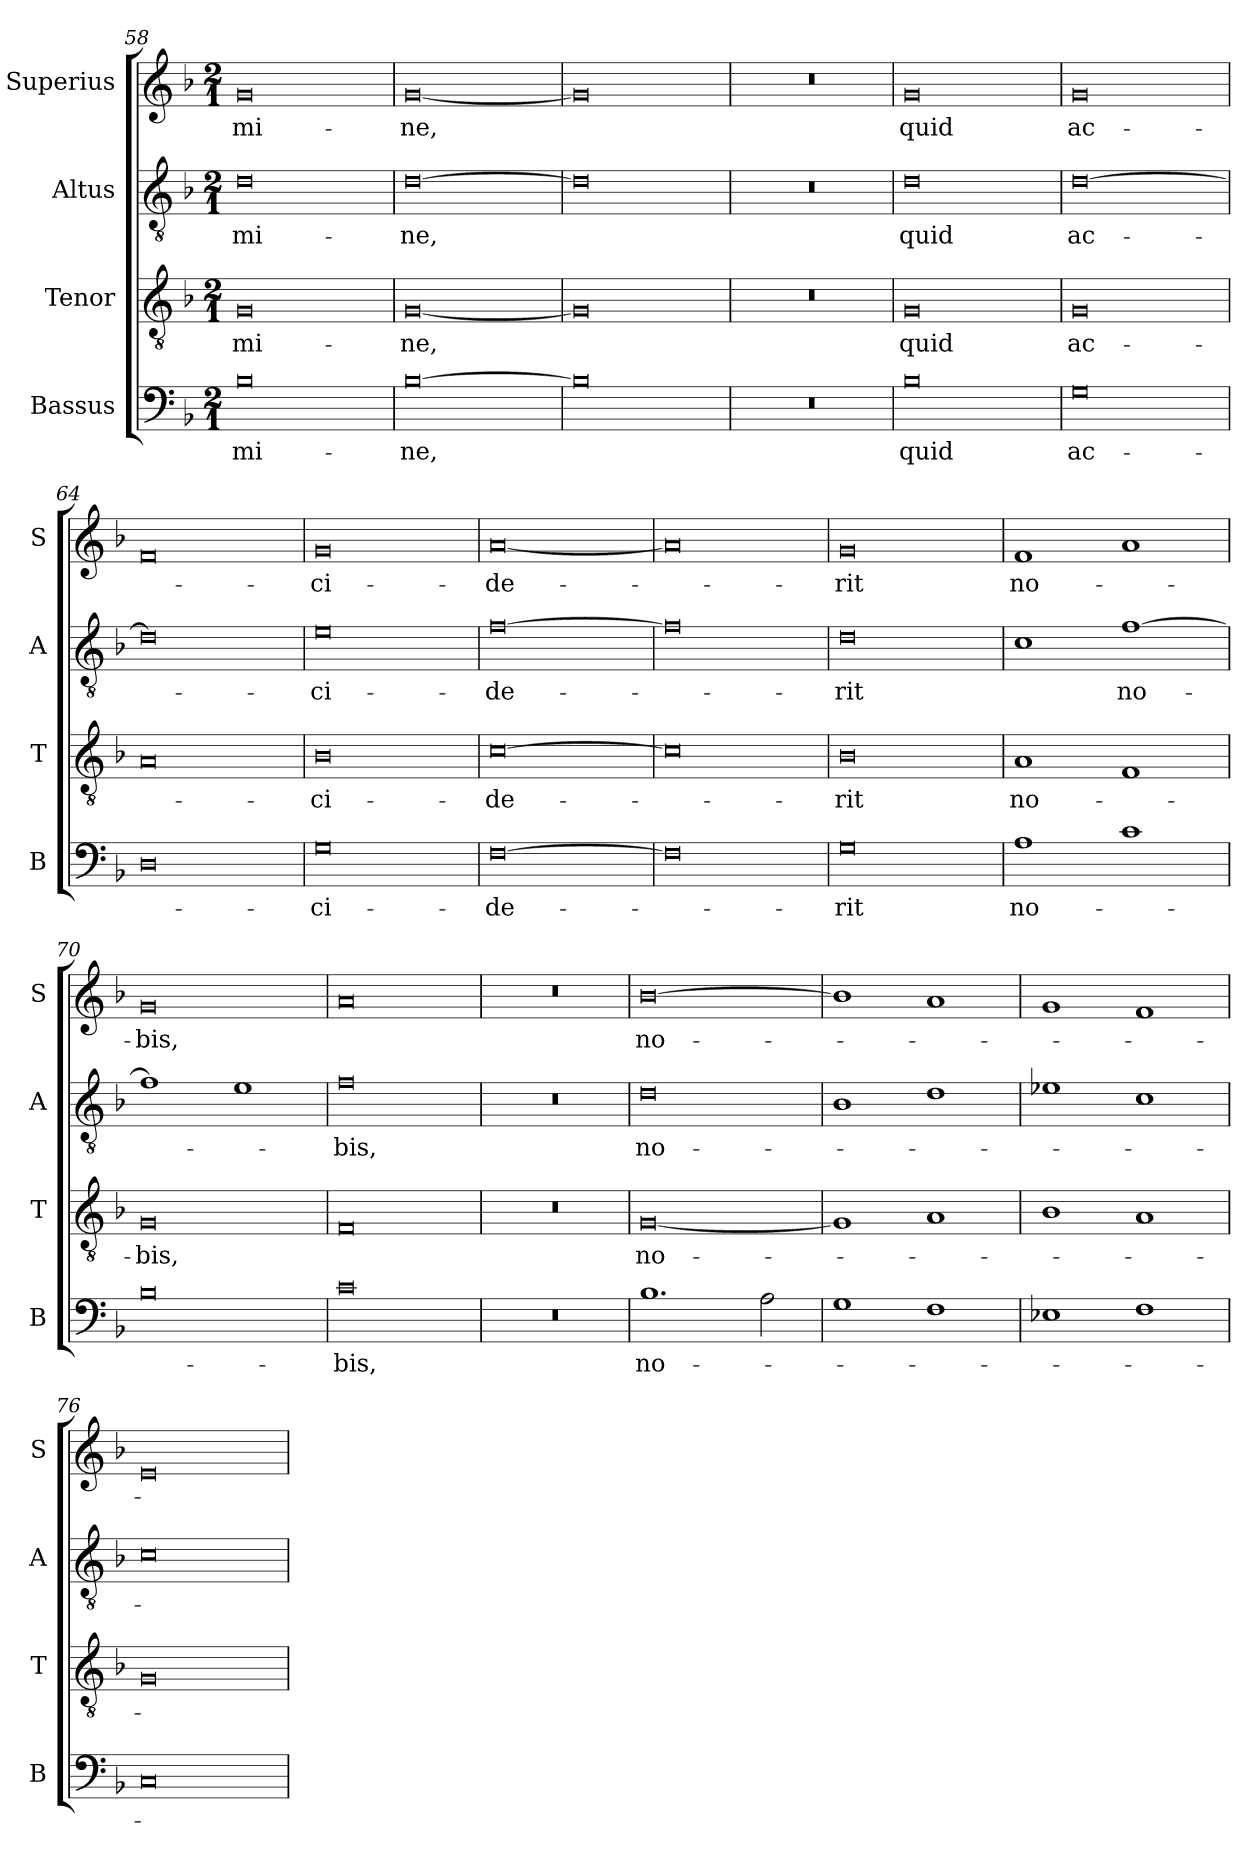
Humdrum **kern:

**kern	**text	**kern	**text	**kern	**text	**kern	**text
*part4	*part4	*part3	*part3	*part2	*part2	*part1	*part1
*staff4	*staff4	*staff3	*staff3	*staff2	*staff2	*staff1	*staff1
*I"Bassus	*	*I"Tenor	*	*I"Altus	*	*I"Superius	*
*I'B	*	*I'T	*	*I'A	*	*I'S	*
*clefF4	*	*clefGv2	*	*clefGv2	*	*clefG2	*
*k[b-]	*	*k[b-]	*	*k[b-]	*	*k[b-]	*
*M2/1	*	*M2/1	*	*M2/1	*	*M2/1	*
=58	=58	=58	=58	=58	=58	=58	=58
0B-	-mi-	0G	-mi-	0d	-mi-	0g	-mi-
=59	=59	=59	=59	=59	=59	=59	=59
[0B-	ne,	[0G	ne,	[0d	ne,	[0g	ne,
=60	=60	=60	=60	=60	=60	=60	=60
0B-]	.	0G]	.	0d]	.	0g]	.
=61	=61	=61	=61	=61	=61	=61	=61
0r	.	0r	.	0r	.	0r	.
=62	=62	=62	=62	=62	=62	=62	=62
0B-	-quid	0G	-quid	0d	-quid	0g	-quid
=63	=63	=63	=63	=63	=63	=63	=63
0G	ac-	0G	ac-	[0d	ac-	0g	ac-
=64	=64	=64	=64	=64	=64	=64	=64
0D	.	0A	.	0d]	.	0f	.
=65	=65	=65	=65	=65	=65	=65	=65
0G	-ci-	0B-	-ci-	0e	ci-	0g	-ci-
=66	=66	=66	=66	=66	=66	=66	=66
[0F	de-	[0c	de-	[0f	de-	[0a	de-
=67	=67	=67	=67	=67	=67	=67	=67
0F]	.	0c]	.	0f]	.	0a]	.
=68	=68	=68	=68	=68	=68	=68	=68
0G	-rit	0B-	-rit	0d	-rit	0g	-rit
=69	=69	=69	=69	=69	=69	=69	=69
!	!LO:LY:i	!	!	!	!	!	!LO:LY:i
1A	no-	1A	no-	1c	.	1f	no-
!	!	!	!	!	!LO:LY:i	!	!
1c	.	1F	.	[1f	no-	1a	.
=70	=70	=70	=70	=70	=70	=70	=70
!	!	!	!	!	!	!	!LO:LY:i
0B-	.	0G	-bis,	1f]	.	0g	-bis,
.	.	.	.	1e	.	.	.
=71	=71	=71	=71	=71	=71	=71	=71
!	!LO:LY:i	!	!	!	!LO:LY:i	!	!
0c	-bis,	0F	.	0f	-bis,	0a	.
=72	=72	=72	=72	=72	=72	=72	=72
0r	.	0r	.	0r	.	0r	.
=73	=73	=73	=73	=73	=73	=73	=73
!	!	!	!LO:LY:i	!	!	!	!
1.B-	no-	[0G	no-	0d	no-	[0b-	no-
2A	.	.	.	.	.	.	.
=74	=74	=74	=74	=74	=74	=74	=74
1G	.	1G]	.	1B-	.	1b-]	.
1F	.	1A	.	1d	.	1a	.
=75	=75	=75	=75	=75	=75	=75	=75
1E-X	.	1B-	.	1e-X	.	1g	.
1F	.	1A	.	1c	.	1f	.
=76	=76	=76	=76	=76	=76	=76	=76
0C	.	0G	.	0c	.	0e	.
=	=	=	=	=	=	=	=
*-	*-	*-	*-	*-	*-	*-	*-
